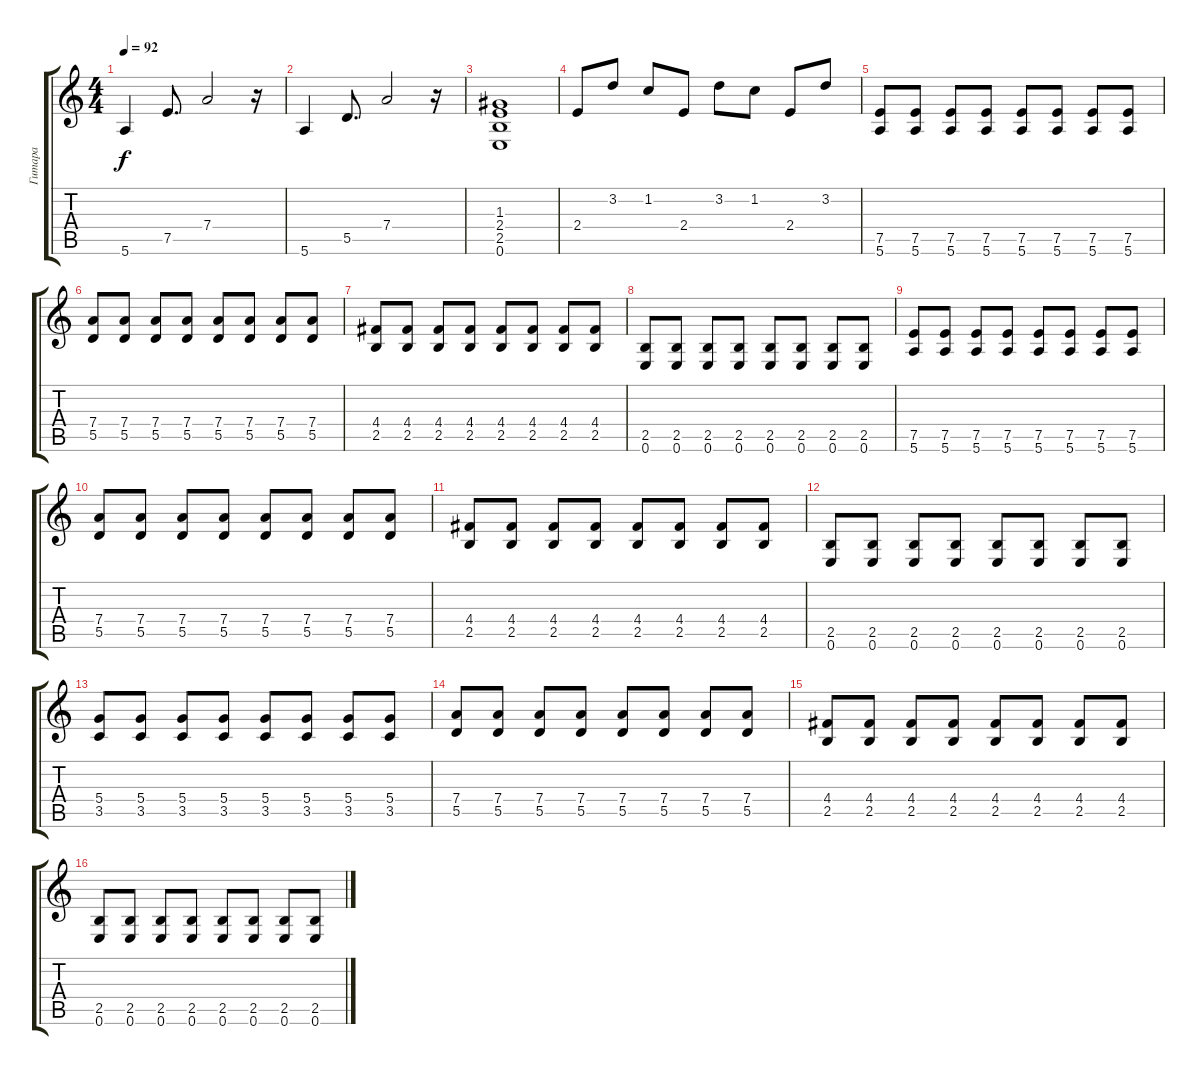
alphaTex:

\track ("Гитара" "Гитара") {instrument electricguitarclean}
\staff {score tabs}
\tuning (E4 B3 G3 D3 A2 E2) {hide}
\ts (4 4)
\tempo 92
\clef g2
\ks c
5.6.4{dy f} 7.5.8{d} 7.4.2 r.16 |
5.6.4 5.5.8{d} 7.4.2 r.16 |
(1.3 2.4 2.5 0.6).1 |
2.4.8 3.2.8 1.2.8 2.4.8 3.2.8 1.2.8 2.4.8 3.2.8 |
(7.5 5.6).8{volume 7 instrument distortionguitar} (7.5 5.6).8 (7.5 5.6).8 (7.5 5.6).8 (7.5 5.6).8 (7.5 5.6).8 (7.5 5.6).8 (7.5 5.6).8 |
(7.4 5.5).8 (7.4 5.5).8 (7.4 5.5).8 (7.4 5.5).8 (7.4 5.5).8 (7.4 5.5).8 (7.4 5.5).8 (7.4 5.5).8 |
(4.4 2.5).8 (4.4 2.5).8 (4.4 2.5).8 (4.4 2.5).8 (4.4 2.5).8 (4.4 2.5).8 (4.4 2.5).8 (4.4 2.5).8 |
(2.5 0.6).8 (2.5 0.6).8 (2.5 0.6).8 (2.5 0.6).8 (2.5 0.6).8 (2.5 0.6).8 (2.5 0.6).8 (2.5 0.6).8 |
(7.5 5.6).8 (7.5 5.6).8 (7.5 5.6).8 (7.5 5.6).8 (7.5 5.6).8 (7.5 5.6).8 (7.5 5.6).8 (7.5 5.6).8 |
(7.4 5.5).8 (7.4 5.5).8 (7.4 5.5).8 (7.4 5.5).8 (7.4 5.5).8 (7.4 5.5).8 (7.4 5.5).8 (7.4 5.5).8 |
(4.4 2.5).8 (4.4 2.5).8 (4.4 2.5).8 (4.4 2.5).8 (4.4 2.5).8 (4.4 2.5).8 (4.4 2.5).8 (4.4 2.5).8 |
(2.5 0.6).8 (2.5 0.6).8 (2.5 0.6).8 (2.5 0.6).8 (2.5 0.6).8 (2.5 0.6).8 (2.5 0.6).8 (2.5 0.6).8 |
(5.4 3.5).8 (5.4 3.5).8 (5.4 3.5).8 (5.4 3.5).8 (5.4 3.5).8 (5.4 3.5).8 (5.4 3.5).8 (5.4 3.5).8 |
(7.4 5.5).8 (7.4 5.5).8 (7.4 5.5).8 (7.4 5.5).8 (7.4 5.5).8 (7.4 5.5).8 (7.4 5.5).8 (7.4 5.5).8 |
(4.4 2.5).8 (4.4 2.5).8 (4.4 2.5).8 (4.4 2.5).8 (4.4 2.5).8 (4.4 2.5).8 (4.4 2.5).8 (4.4 2.5).8 |
(2.5 0.6).8 (2.5 0.6).8 (2.5 0.6).8 (2.5 0.6).8 (2.5 0.6).8 (2.5 0.6).8 (2.5 0.6).8 (2.5 0.6).8
